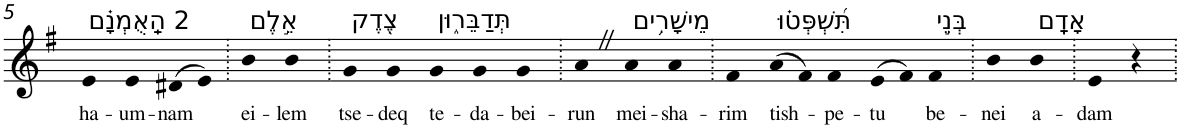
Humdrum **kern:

**kern	**text
*part1	*part1
*staff1	*staff1
*I"Piano	*
*I'Pno	*
!!LO:PB:g=z
*clefG2	*
*k[f#]	*
*G:	*
=5	=5
!LO:TX:a:t=2 הַֽאֻמְנָ֗ם	!
!	!LO:LY:b
4e	ha-
!	!LO:LY:b
4e	-um-
!	!LO:LY:b
(>8d#X	-nam
8e)	.
=6.	=6.
!LO:TX:a:t=אֵ֣לֶם	!
!	!LO:LY:b
4b	ei-
!	!LO:LY:b
4b	-lem
=7.	=7.
!LO:TX:a:t=צֶ֭דֶק	!
!	!LO:LY:b
4g	tse-
!	!LO:LY:b
4g	-deq
!LO:TX:a:t=תְּדַבֵּר֑וּן	!
!	!LO:LY:b
4g	te-
!	!LO:LY:b
4g	-da-
!	!LO:LY:b
4g	-bei-
=8.	=8.
!	!LO:LY:b
4aZ	-run
!LO:TX:a:t=מֵישָׁרִ֥ים	!
!	!LO:LY:b
4a	mei-
!	!LO:LY:b
4a	-sha-
=9.	=9.
!	!LO:LY:b
4f#	-rim
!LO:TX:a:t=תִּ֝שְׁפְּט֗וּ	!
!	!LO:LY:b
(>8a	tish-
8f#)	.
!	!LO:LY:b
4f#	-pe-
!	!LO:LY:b
(>8e	-tu
8f#)	.
!LO:TX:a:t=בְּנֵ֣י	!
!	!LO:LY:b
4f#	be-
=10.	=10.
!	!LO:LY:b
4b	-nei
!LO:TX:a:t=אָדָֽם	!
!	!LO:LY:b
4b	a-
=11.	=11.
!	!LO:LY:b
4e	-dam
4r	.
=.	=.
*-	*-
